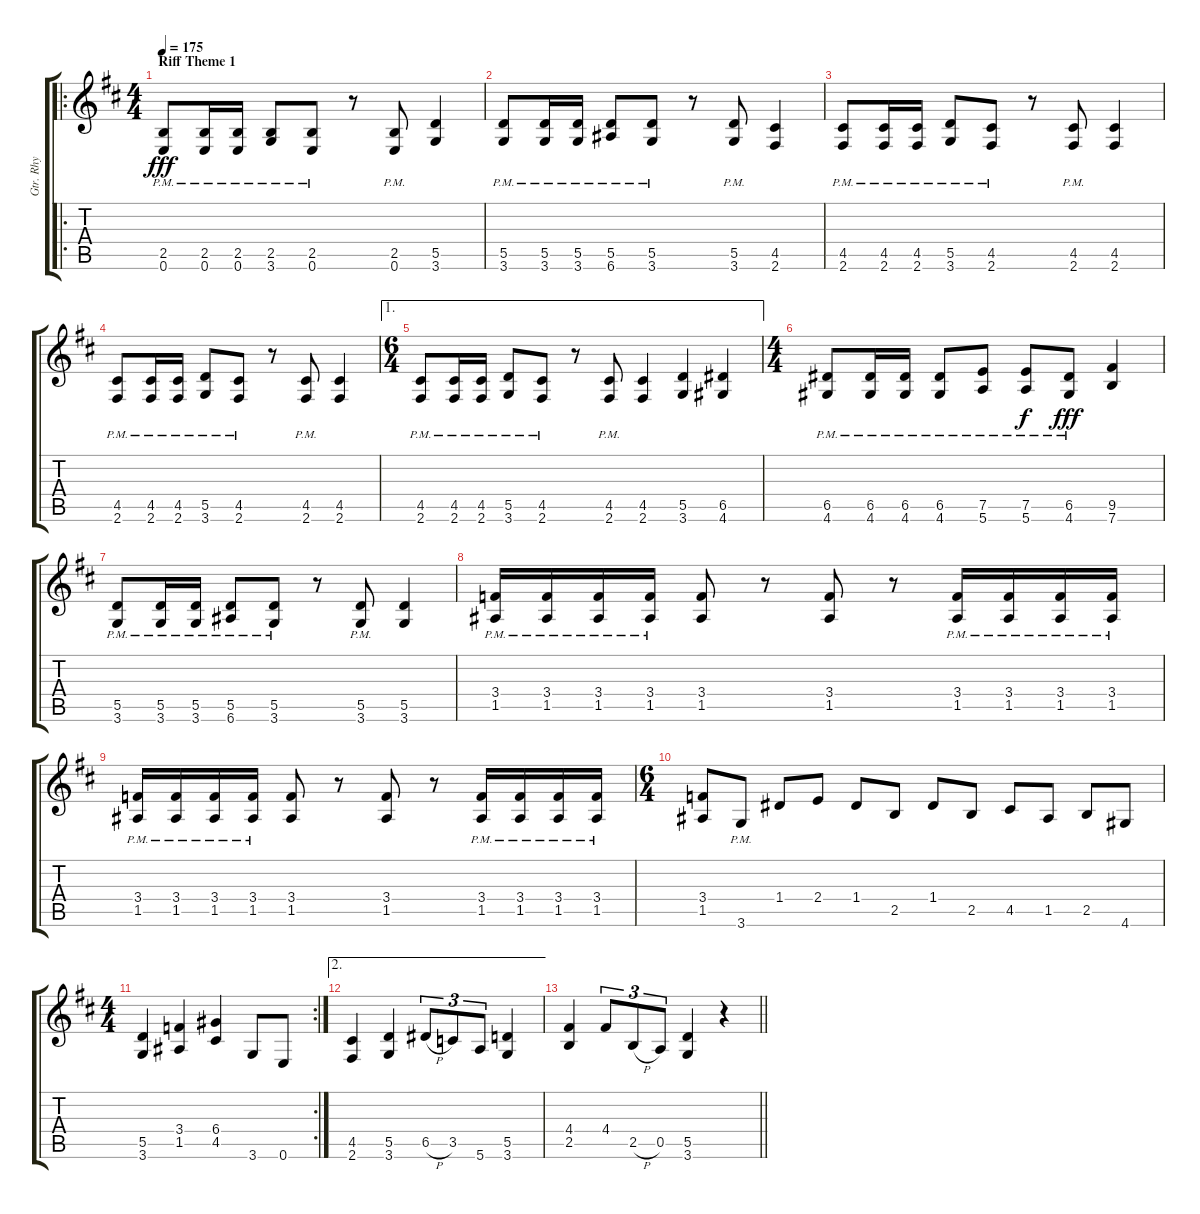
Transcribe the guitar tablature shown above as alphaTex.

\track ("Gtr. Rhy" "Gtr. Rhy") {instrument distortionguitar}
\staff {score tabs}
\tuning (E4 B3 G3 D3 A2 E2) {hide}
\ro
\ts (4 4)
\section ("" "Riff Theme 1")
\tempo 175
\clef g2
\ks d
(2.5{pm} 0.6{pm}).8{dy fff instrument distortionguitar} (2.5{pm} 0.6{pm}).16 (2.5{pm} 0.6{pm}).16 (2.5{pm} 3.6{pm}).8 (2.5{pm} 0.6{pm}).8 r.8 (2.5{pm} 0.6{pm}).8 (5.5 3.6).4 |
(5.5{pm} 3.6{pm}).8 (5.5{pm} 3.6{pm}).16 (5.5{pm} 3.6{pm}).16 (5.5{pm} 6.6{pm}).8 (5.5{pm} 3.6{pm}).8 r.8 (5.5{pm} 3.6{pm}).8 (4.5 2.6).4 |
(4.5{pm} 2.6{pm}).8 (4.5{pm} 2.6{pm}).16 (4.5{pm} 2.6{pm}).16 (5.5{pm} 3.6{pm}).8 (4.5{pm} 2.6{pm}).8 r.8 (4.5{pm} 2.6{pm}).8 (4.5 2.6).4 |
(4.5{pm} 2.6{pm}).8 (4.5{pm} 2.6{pm}).16 (4.5{pm} 2.6{pm}).16 (5.5{pm} 3.6{pm}).8 (4.5{pm} 2.6{pm}).8 r.8 (4.5{pm} 2.6{pm}).8 (4.5 2.6).4 |
\ae 1
\ts (6 4)
(4.5{pm} 2.6{pm}).8 (4.5{pm} 2.6{pm}).16 (4.5{pm} 2.6{pm}).16 (5.5{pm} 3.6{pm}).8 (4.5{pm} 2.6{pm}).8 r.8 (4.5{pm} 2.6{pm}).8 (4.5 2.6).4 (5.5 3.6).4 (6.5 4.6).4 |
\ts (4 4)
(6.5{pm} 4.6{pm}).8 (6.5{pm} 4.6{pm}).16 (6.5{pm} 4.6{pm}).16 (6.5{pm} 4.6{pm}).8 (7.5{pm} 5.6{pm}).8 (7.5{pm} 5.6{pm}).8{dy f} (6.5{pm} 4.6{pm}).8{dy fff} (9.5 7.6).4 |
(5.5{pm} 3.6{pm}).8 (5.5{pm} 3.6{pm}).16 (5.5{pm} 3.6{pm}).16 (5.5{pm} 6.6{pm}).8 (5.5{pm} 3.6{pm}).8 r.8 (5.5{pm} 3.6{pm}).8 (5.5 3.6).4 |
(3.4{pm} 1.5{pm}).16 (3.4{pm} 1.5{pm}).16 (3.4{pm} 1.5{pm}).16 (3.4{pm} 1.5{pm}).16 (3.4 1.5).8 r.8 (3.4 1.5).8 r.8 (3.4{pm} 1.5{pm}).16 (3.4{pm} 1.5{pm}).16 (3.4{pm} 1.5{pm}).16 (3.4{pm} 1.5{pm}).16 |
(3.4{pm} 1.5{pm}).16 (3.4{pm} 1.5{pm}).16 (3.4{pm} 1.5{pm}).16 (3.4{pm} 1.5{pm}).16 (3.4 1.5).8 r.8 (3.4 1.5).8 r.8 (3.4{pm} 1.5{pm}).16 (3.4{pm} 1.5{pm}).16 (3.4{pm} 1.5{pm}).16 (3.4{pm} 1.5{pm}).16 |
\ts (6 4)
(3.4 1.5).8 3.6{pm}.8 1.4.8 2.4.8 1.4.8 2.5.8 1.4.8 2.5.8 4.5.8 1.5.8 2.5.8 4.6.8 |
\rc 2
\ts (4 4)
(5.5 3.6).4 (3.4 1.5).4 (6.4 4.5).4 3.6.8 0.6.8 |
\ae 2
(4.5 2.6).4 (5.5 3.6).4 6.5{h}.8{tu (3 2)} 3.5.8{tu (3 2)} 5.6.8{tu (3 2)} (5.5 3.6).4 |
\barLineRight lightlight
(4.4 2.5).4 4.4.8{tu (3 2)} 2.5{h}.8{tu (3 2)} 0.5.8{tu (3 2)} (5.5 3.6).4 r.4
